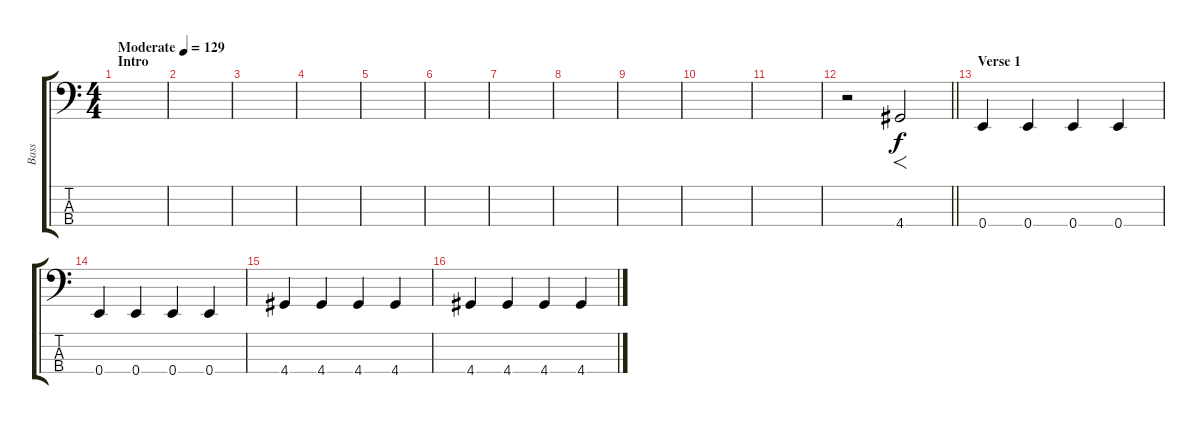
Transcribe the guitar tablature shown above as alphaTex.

\track ("Bass" "Bass") {instrument electricbassfinger}
\staff {score tabs}
\tuning (G2 D2 A1 E1) {hide}
\ts (4 4)
\section ("" "Intro")
\tempo (129 "Moderate")
\clef f4
\ks c
|
|
|
|
|
|
|
|
|
|
|
\barLineRight lightlight
r.2 4.4.2{f} |
\section ("" "Verse 1")
0.4.4 0.4.4 0.4.4 0.4.4 |
0.4.4 0.4.4 0.4.4 0.4.4 |
4.4.4 4.4.4 4.4.4 4.4.4 |
4.4.4 4.4.4 4.4.4 4.4.4
